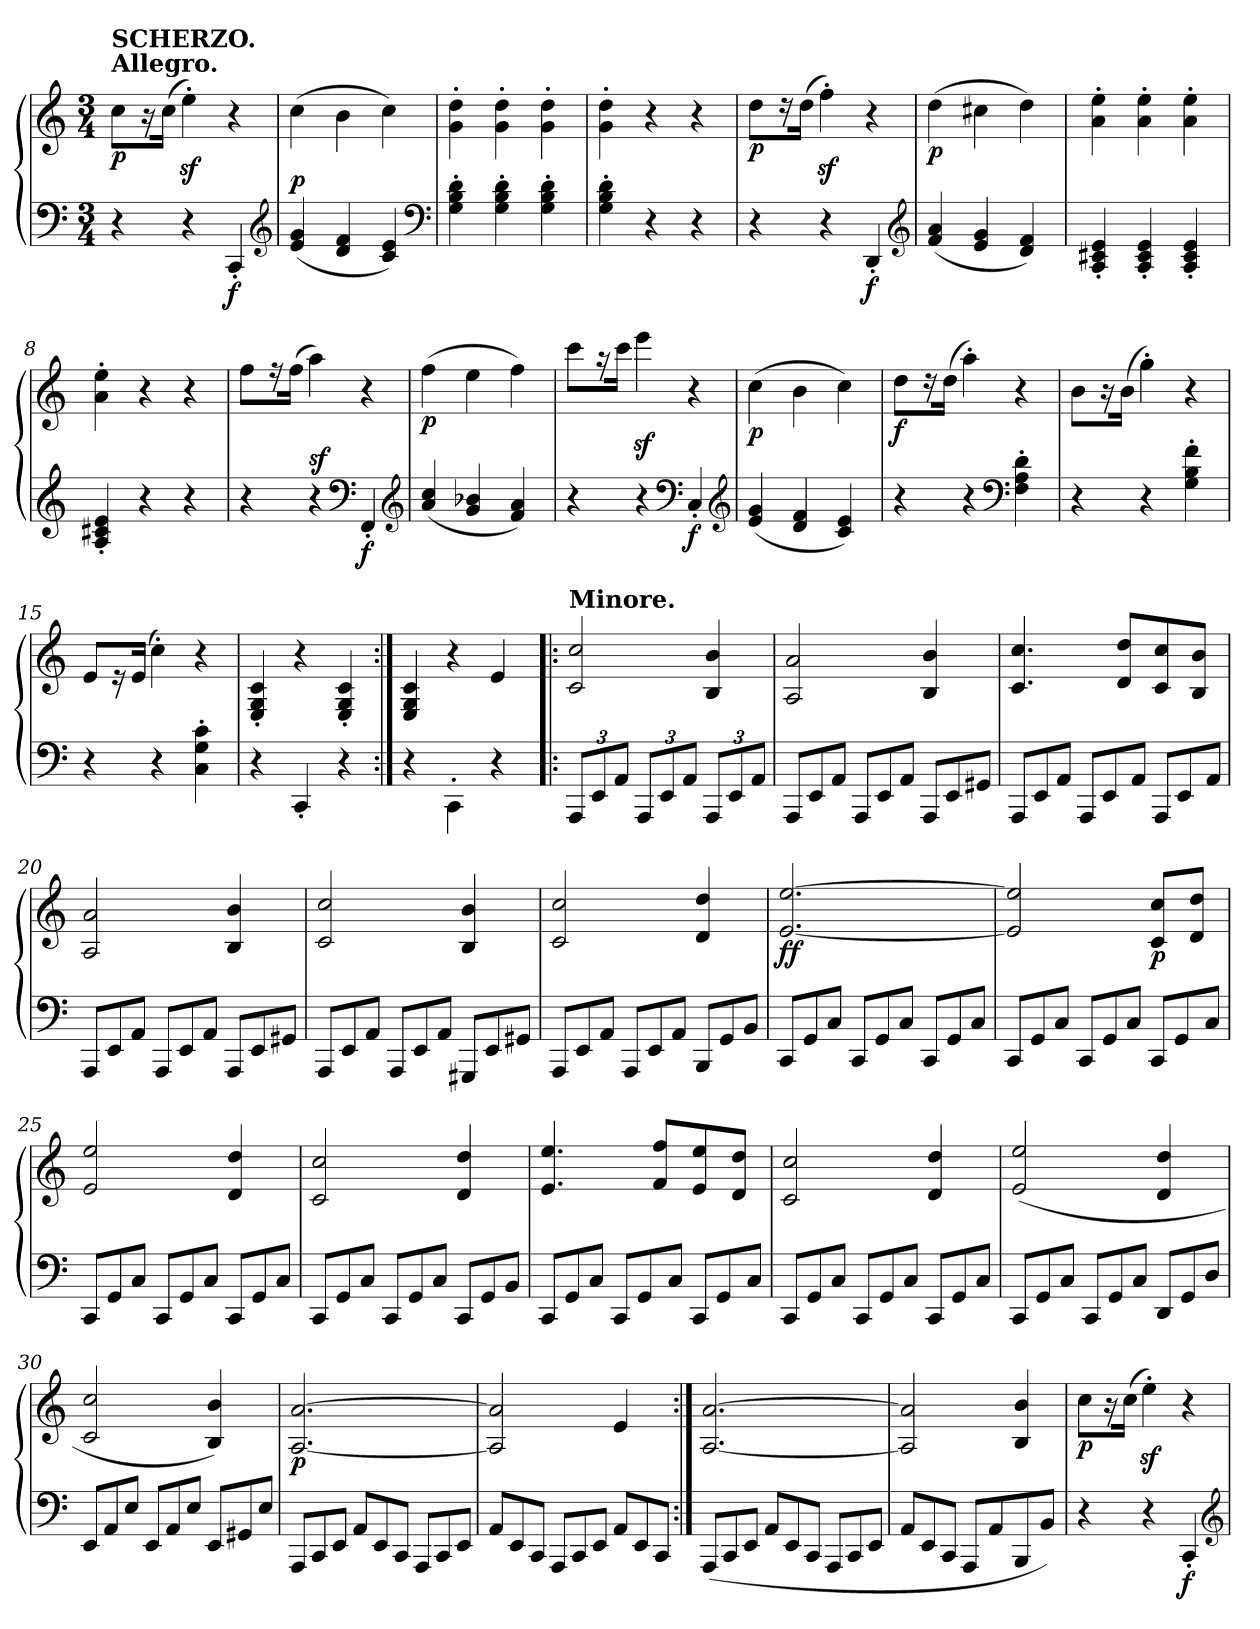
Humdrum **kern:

**kern	**kern	**dynam
*part1	*part1	*part1
*staff2	*staff1	*staff1/2
*clefF4	*clefG2	*
*k[]	*k[]	*
*C:	*C:	*
*M3/4	*M3/4	*
=1	=1	=1
!	!LO:TX:a:B:t=Allegro.	!
!	!LO:TX:a:B:t=SCHERZO.	!
!	!	!LO:DY:b
4r	8cc\L	p
.	16r	.
.	(>16cc\Jk	.
4r	4eez<'\)	.
!	!	!LO:DY:b=2
4CC'/	4r	f
*clefG2	*	*
=2	=2	=2
!	!	!LO:DY:a=2
(<4e/ 4g/	(>4cc\	p
4d/ 4f/	4b\	.
4c/ 4e/)	4cc\)	.
*clefF4	*	*
=3	=3	=3
4G'\ 4B'\ 4d'\	4g'\ 4dd'\	.
4G'\ 4B'\ 4d'\	4g'\ 4dd'\	.
4G'\ 4B'\ 4d'\	4g'\ 4dd'\	.
=4	=4	=4
4G'\ 4B'\ 4d'\	4g'\ 4dd'\	.
4r	4r	.
4r	4r	.
=5	=5	=5
!	!	!LO:DY:b
4r	8dd\L	p
.	16r	.
.	(>16dd\Jk	.
4r	4ffz<'\)	.
!	!	!LO:DY:b=2
4DD'/	4r	f
*clefG2	*	*
=6	=6	=6
!	!	!LO:DY:b
(<4f/ 4a/	(>4dd\	p
4e/ 4g/	4cc#X\	.
4d/ 4f/)	4dd\)	.
=7	=7	=7
4A'/ 4c#X'/ 4e'/	4a'\ 4ee'\	.
4A'/ 4c#'/ 4e'/	4a'\ 4ee'\	.
4A'/ 4c#'/ 4e'/	4a'\ 4ee'\	.
!!LO:LB:g=z
=8	=8	=8
4A'/ 4c#X'/ 4e'/	4a'\ 4ee'\	.
4r	4r	.
4r	4r	.
=9	=9	=9
4r	8ff\L	.
.	16r	.
.	(>16ff\Jk	.
!	!	!LO:DY:a=2
4r	4aa\)	sf
*clefF4	*	*
!	!	!LO:DY:b=2
4FF'/	4r	f
*clefG2	*	*
=10	=10	=10
!	!	!LO:DY:b
(<4a/ 4cc/	(>4ff\	p
4g/ 4b-X/	4ee\	.
4f/ 4a/)	4ff\)	.
=11	=11	=11
4r	8ccc\L	.
.	16r	.
.	16ccc\Jk	.
4r	4eeez<\	.
*clefF4	*	*
!	!	!LO:DY:b=2
4C'/	4r	f
*clefG2	*	*
=12	=12	=12
!	!	!LO:DY:b
(<4e/ 4g/	(>4cc\	p
4d/ 4f/	4b\	.
4c/ 4e/)	4cc\)	.
=13	=13	=13
!	!	!LO:DY:b
4r	8dd\L	f
.	16r	.
.	(>16dd\Jk	.
4r	4aa'\)	.
*clefF4	*	*
4F'\ 4A'\ 4d'\	4r	.
=14	=14	=14
4r	8b\L	.
.	16r	.
.	(>16b\Jk	.
4r	4gg'\)	.
4G'\ 4B'\ 4f'\	4r	.
!!LO:LB:g=z
=15	=15	=15
4r	8e/L	.
.	16r	.
.	(>16e/Jk	.
4r	4cc'\)	.
4C'\ 4G'\ 4c'\	4r	.
=16	=16	=16
4r	4E'/ 4G'/ 4c'/	.
4CC'/	4r	.
4r	4E'/ 4G'/ 4c'/	.
=16:|!	=16:|!	=16:|!
4r	4E/ 4G/ 4c/	.
4CC'\	4r	.
4r	4e/	.
=17!|:	=17!|:	=17!|:
*Xbrackettup	*	*
!	!LO:TX:a:B:t=Minore.	!
12AAA/L	2c/ 2cc/	.
12EE/	.	.
12AA/J	.	.
12AAA/L	.	.
12EE/	.	.
12AA/J	.	.
12AAA/L	4B/ 4b/	.
12EE/	.	.
12AA/J	.	.
=18	=18	=18
*Xtuplet	*	*
12AAA/L	2A/ 2a/	.
12EE/	.	.
12AA/J	.	.
12AAA/L	.	.
12EE/	.	.
12AA/J	.	.
12AAA/L	4B/ 4b/	.
12EE/	.	.
12GG#X/J	.	.
!!LO:PB:g=z
=19	=19	=19
12AAA/L	4.c/ 4.cc/	.
12EE/	.	.
12AA/J	.	.
12AAA/L	.	.
12EE/	.	.
.	8d/ 8dd/L	.
12AA/J	.	.
12AAA/L	8c/ 8cc/	.
12EE/	.	.
.	8B/ 8b/J	.
12AA/J	.	.
=20	=20	=20
12AAA/L	2A/ 2a/	.
12EE/	.	.
12AA/J	.	.
12AAA/L	.	.
12EE/	.	.
12AA/J	.	.
12AAA/L	4B/ 4b/	.
12EE/	.	.
12GG#X/J	.	.
=21	=21	=21
!	!	!LO:DY:b
12AAA/L	2c/ 2cc/	cresc.
12EE/	.	.
12AA/J	.	.
12AAA/L	.	.
12EE/	.	.
12AA/J	.	.
12GGG#X/L	4B/ 4b/	.
12EE/	.	.
12GG#X/J	.	.
=22	=22	=22
12AAA/L	2c/ 2cc/	.
12EE/	.	.
12AA/J	.	.
12AAA/L	.	.
12EE/	.	.
12AA/J	.	.
12BBB/L	4d/ 4dd/	.
12GG/	.	.
12BB/J	.	.
!!LO:LB:g=z
=23	=23	=23
!	!	!LO:DY:b
12CC/L	[2.e/ [2.ee/	ff
12GG/	.	.
12C/J	.	.
12CC/L	.	.
12GG/	.	.
12C/J	.	.
12CC/L	.	.
12GG/	.	.
12C/J	.	.
=24	=24	=24
12CC/L	2e]/ 2ee]/	.
12GG/	.	.
12C/J	.	.
12CC/L	.	.
12GG/	.	.
12C/J	.	.
!	!	!LO:DY:b
12CC/L	8c/ 8cc/L	p
12GG/	.	.
.	8d/ 8dd/J	.
12C/J	.	.
=25	=25	=25
12CC/L	2e/ 2ee/	.
12GG/	.	.
12C/J	.	.
12CC/L	.	.
12GG/	.	.
12C/J	.	.
12CC/L	4d/ 4dd/	.
12GG/	.	.
12C/J	.	.
=26	=26	=26
12CC/L	2c/ 2cc/	.
12GG/	.	.
12C/J	.	.
12CC/L	.	.
12GG/	.	.
12C/J	.	.
12CC/L	4d/ 4dd/	.
12GG/	.	.
12BB/J	.	.
=27	=27	=27
12CC/L	4.e/ 4.ee/	.
12GG/	.	.
12C/J	.	.
12CC/L	.	.
12GG/	.	.
.	8f/ 8ff/L	.
12C/J	.	.
12CC/L	8e/ 8ee/	.
12GG/	.	.
.	8d/ 8dd/J	.
12C/J	.	.
!!LO:LB:g=z
=28	=28	=28
12CC/L	2c/ 2cc/	.
12GG/	.	.
12C/J	.	.
12CC/L	.	.
12GG/	.	.
12C/J	.	.
12CC/L	4d/ 4dd/	.
12GG/	.	.
12C/J	.	.
=29	=29	=29
!	!	!LO:DY:b
12CC/L	(<2e/ 2ee/	cresc.
12GG/	.	.
12C/J	.	.
12CC/L	.	.
12GG/	.	.
12C/J	.	.
12DD/L	4d/ 4dd/	.
12GG/	.	.
12D/J	.	.
=30	=30	=30
12EE/L	2c/ 2cc/	.
12AA/	.	.
12E/J	.	.
12EE/L	.	.
12AA/	.	.
12E/J	.	.
12EE/L	4B/ 4b/)	.
12GG#X/	.	.
12E/J	.	.
=31	=31	=31
!	!	!LO:DY:b
12AAA/L	[2.A/ [2.a/	p
12CC/	.	.
12EE/J	.	.
12AA/L	.	.
12EE/	.	.
12CC/J	.	.
12AAA/L	.	.
12CC/	.	.
12EE/J	.	.
=32	=32	=32
12AA/L	2A]/ 2a]/	.
12EE/	.	.
12CC/J	.	.
12AAA/L	.	.
12CC/	.	.
12EE/J	.	.
12AA/L	4e/	.
12EE/	.	.
12CC/J	.	.
=31:|!	=31:|!	=31:|!
(<12AAA/L	[2.A/ [2.a/	.
12CC/	.	.
12EE/J	.	.
12AA/L	.	.
12EE/	.	.
12CC/J	.	.
12AAA/L	.	.
12CC/	.	.
12EE/J	.	.
=32	=32	=32
12AA/L	2A]/ 2a]/	.
12EE/	.	.
12CC/J	.	.
8AAA/L	.	.
8AA/	.	.
8BBB/	4B/ 4b/	.
8BB/J)	.	.
=33	=33	=33
!	!	!LO:DY:b
4r	8cc\L	p
.	16r	.
.	(>16cc\Jk	.
4r	4eez<'\)	.
!	!	!LO:DY:b=2
4CC'/	4r	f
*clefG2	*	*
=	=	=
*-	*-	*-
